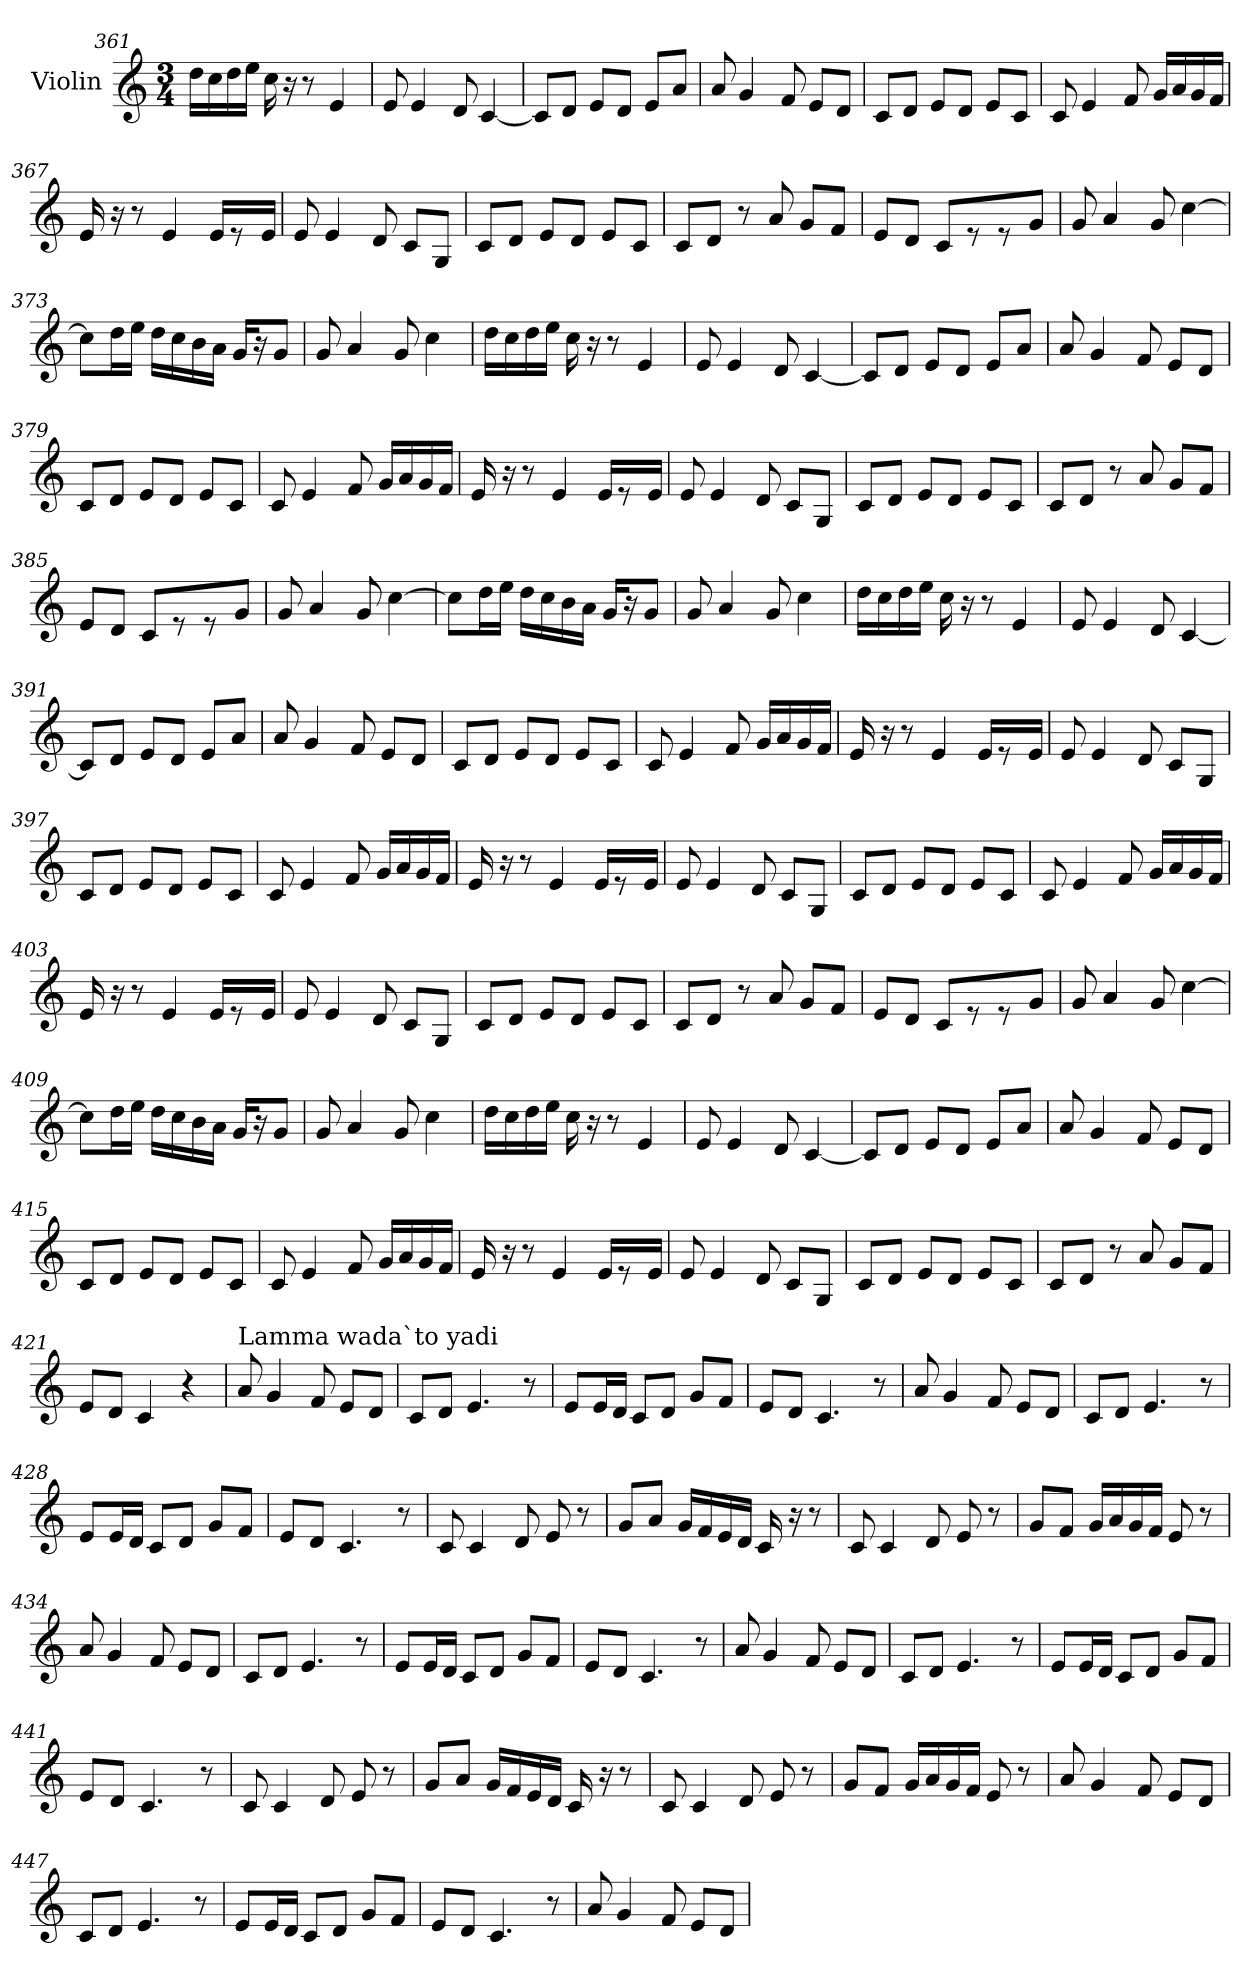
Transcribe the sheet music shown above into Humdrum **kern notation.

**kern
*part1
*staff1
*I"Violin
*clefG2
*k[]
*M3/4
=361
16dd\LL
16cc\
16dd\
16ee\JJ
16cc\
16r
8r
4e/
=362
8e/
4e/
8d/
[4c/
=363
8c/L]
8d/J
8e/L
8d/J
8e/L
8a/J
=364
8a/
4g/
8f/
8e/L
8d/J
=365
8c/L
8d/J
8e/L
8d/J
8e/L
8c/J
!!LO:LB:g=z
=366
8c/
4e/
8f/
16g/LL
16a/
16g/
16f/JJ
=367
16e/
16r
8r
4e/
16e/LL
8r
16e/JJ
=368
8e/
4e/
8d/
8c/L
8G/J
=369
8c/L
8d/J
8e/L
8d/J
8e/L
8c/J
=370
8c/L
8d/J
8r
8a/
8g/L
8f/J
!!LO:LB:g=z
=371
8e/L
8d/J
8c/L
8r
8r
8g/J
=372
8g/
4a/
8g/
[4cc\
=373
8cc\L]
16dd\L
16ee\JJ
16dd\LL
16cc\
16b\
16a\JJ
16g/KL
16r
8g/J
=374
8g/
4a/
8g/
4cc\
=375
16dd\LL
16cc\
16dd\
16ee\JJ
16cc\
16r
8r
4e/
!!LO:LB:g=z
=376
8e/
4e/
8d/
[4c/
=377
8c/L]
8d/J
8e/L
8d/J
8e/L
8a/J
=378
8a/
4g/
8f/
8e/L
8d/J
=379
8c/L
8d/J
8e/L
8d/J
8e/L
8c/J
=380
8c/
4e/
8f/
16g/LL
16a/
16g/
16f/JJ
=381
16e/
16r
8r
4e/
16e/LL
8r
16e/JJ
!!LO:LB:g=z
=382
8e/
4e/
8d/
8c/L
8G/J
=383
8c/L
8d/J
8e/L
8d/J
8e/L
8c/J
=384
8c/L
8d/J
8r
8a/
8g/L
8f/J
=385
8e/L
8d/J
8c/L
8r
8r
8g/J
=386
8g/
4a/
8g/
[4cc\
=387
8cc\L]
16dd\L
16ee\JJ
16dd\LL
16cc\
16b\
16a\JJ
16g/KL
16r
8g/J
!!LO:PB:g=z
=388
8g/
4a/
8g/
4cc\
=389
16dd\LL
16cc\
16dd\
16ee\JJ
16cc\
16r
8r
4e/
=390
8e/
4e/
8d/
[4c/
=391
8c/L]
8d/J
8e/L
8d/J
8e/L
8a/J
=392
8a/
4g/
8f/
8e/L
8d/J
=393
8c/L
8d/J
8e/L
8d/J
8e/L
8c/J
!!LO:LB:g=z
=394
8c/
4e/
8f/
16g/LL
16a/
16g/
16f/JJ
=395
16e/
16r
8r
4e/
16e/LL
8r
16e/JJ
=396
8e/
4e/
8d/
8c/L
8G/J
=397
8c/L
8d/J
8e/L
8d/J
8e/L
8c/J
=398
8c/
4e/
8f/
16g/LL
16a/
16g/
16f/JJ
!!LO:LB:g=z
=399
16e/
16r
8r
4e/
16e/LL
8r
16e/JJ
=400
8e/
4e/
8d/
8c/L
8G/J
=401
8c/L
8d/J
8e/L
8d/J
8e/L
8c/J
=402
8c/
4e/
8f/
16g/LL
16a/
16g/
16f/JJ
=403
16e/
16r
8r
4e/
16e/LL
8r
16e/JJ
!!LO:LB:g=z
=404
8e/
4e/
8d/
8c/L
8G/J
=405
8c/L
8d/J
8e/L
8d/J
8e/L
8c/J
=406
8c/L
8d/J
8r
8a/
8g/L
8f/J
=407
8e/L
8d/J
8c/L
8r
8r
8g/J
=408
8g/
4a/
8g/
[4cc\
=409
8cc\L]
16dd\L
16ee\JJ
16dd\LL
16cc\
16b\
16a\JJ
16g/KL
16r
8g/J
!!LO:LB:g=z
=410
8g/
4a/
8g/
4cc\
=411
16dd\LL
16cc\
16dd\
16ee\JJ
16cc\
16r
8r
4e/
=412
8e/
4e/
8d/
[4c/
=413
8c/L]
8d/J
8e/L
8d/J
8e/L
8a/J
=414
8a/
4g/
8f/
8e/L
8d/J
=415
8c/L
8d/J
8e/L
8d/J
8e/L
8c/J
!!LO:LB:g=z
=416
8c/
4e/
8f/
16g/LL
16a/
16g/
16f/JJ
=417
16e/
16r
8r
4e/
16e/LL
8r
16e/JJ
=418
8e/
4e/
8d/
8c/L
8G/J
=419
8c/L
8d/J
8e/L
8d/J
8e/L
8c/J
=420
8c/L
8d/J
8r
8a/
8g/L
8f/J
=421
8e/L
8d/J
4c/
4r
!!LO:LB:g=z
=422
!LO:TX:a:t=Lamma wada`to yadi
8a/
4g/
8f/
8e/L
8d/J
=423
8c/L
8d/J
4.e/
8r
=424
8e/L
16e/L
16d/JJ
8c/L
8d/J
8g/L
8f/J
=425
8e/L
8d/J
4.c/
8r
=426
8a/
4g/
8f/
8e/L
8d/J
=427
8c/L
8d/J
4.e/
8r
!!LO:LB:g=z
=428
8e/L
16e/L
16d/JJ
8c/L
8d/J
8g/L
8f/J
=429
8e/L
8d/J
4.c/
8r
=430
8c/
4c/
8d/
8e/
8r
=431
8g/L
8a/J
16g/LL
16f/
16e/
16d/JJ
16c/
16r
8r
=432
8c/
4c/
8d/
8e/
8r
!!LO:PB:g=z
=433
8g/L
8f/J
16g/LL
16a/
16g/
16f/JJ
8e/
8r
=434
8a/
4g/
8f/
8e/L
8d/J
=435
8c/L
8d/J
4.e/
8r
=436
8e/L
16e/L
16d/JJ
8c/L
8d/J
8g/L
8f/J
=437
8e/L
8d/J
4.c/
8r
=438
8a/
4g/
8f/
8e/L
8d/J
!!LO:LB:g=z
=439
8c/L
8d/J
4.e/
8r
=440
8e/L
16e/L
16d/JJ
8c/L
8d/J
8g/L
8f/J
=441
8e/L
8d/J
4.c/
8r
=442
8c/
4c/
8d/
8e/
8r
=443
8g/L
8a/J
16g/LL
16f/
16e/
16d/JJ
16c/
16r
8r
=444
8c/
4c/
8d/
8e/
8r
!!LO:LB:g=z
=445
8g/L
8f/J
16g/LL
16a/
16g/
16f/JJ
8e/
8r
=446
8a/
4g/
8f/
8e/L
8d/J
=447
8c/L
8d/J
4.e/
8r
=448
8e/L
16e/L
16d/JJ
8c/L
8d/J
8g/L
8f/J
=449
8e/L
8d/J
4.c/
8r
=450
8a/
4g/
8f/
8e/L
8d/J
=
*-
